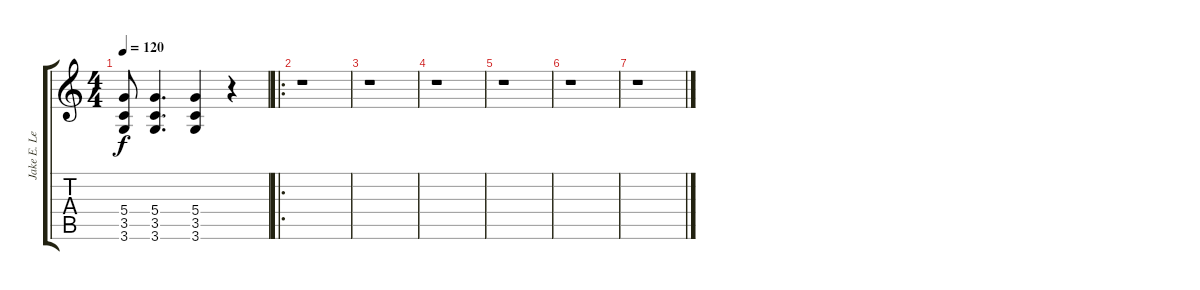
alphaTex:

\track ("Jake E. Lee Lead" "Jake E. Le") {instrument overdrivenguitar}
\staff {score tabs}
\tuning (E4 B3 G3 D3 A2 E2) {hide}
\ts (4 4)
\tempo 120
\clef g2
\ks c
(5.4{t} 3.5{t} 3.6{t}).8{dy f} (5.4 3.5 3.6).4{d} (5.4 3.5 3.6).4 r.4 |
\ro
r.1 |
r.1 |
r.1 |
r.1 |
r.1 |
r.1
